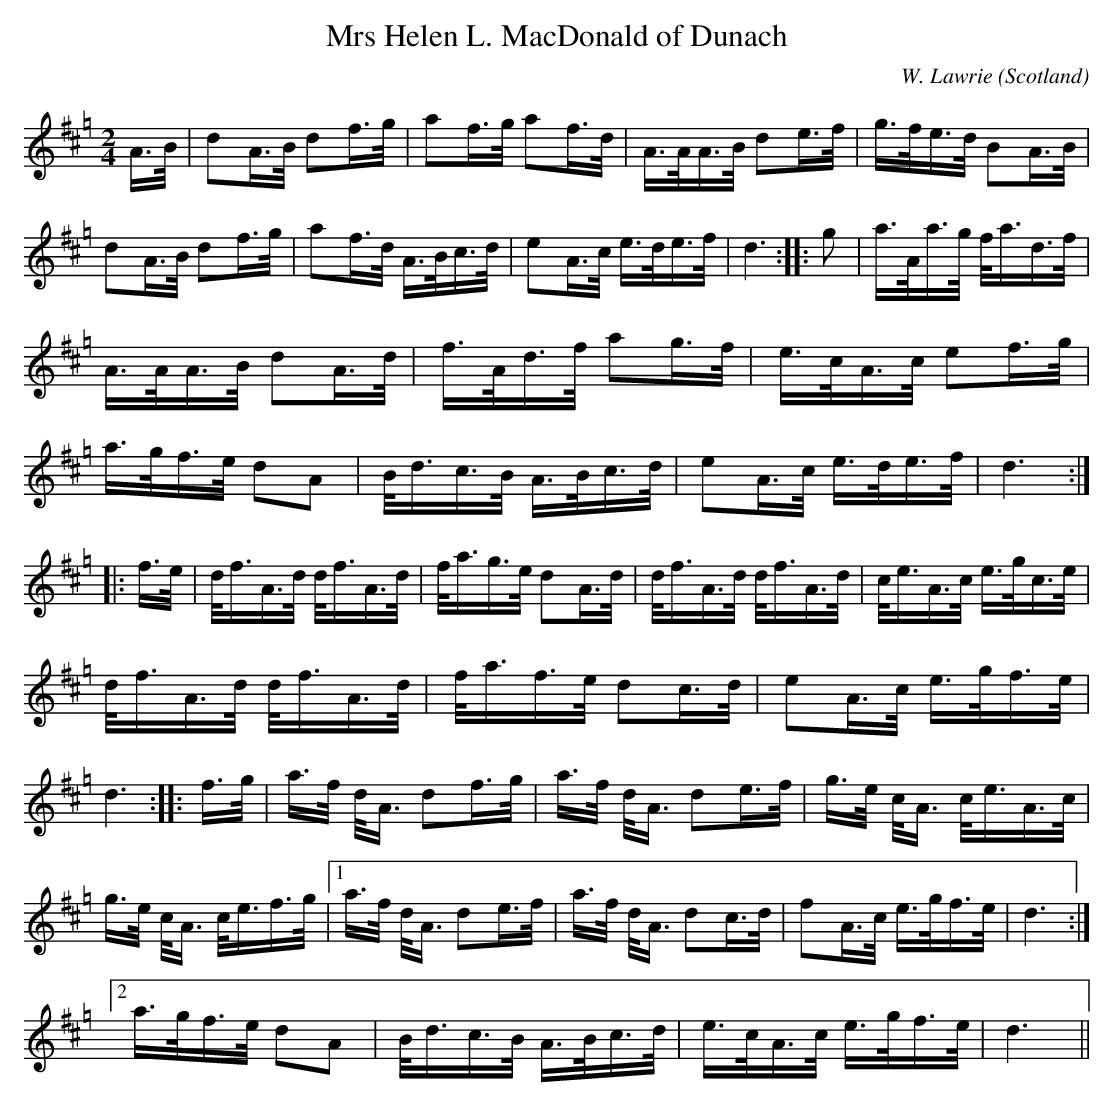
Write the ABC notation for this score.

X:1
T:Mrs Helen L. MacDonald of Dunach
O:Scotland
M:2/4
C:W. Lawrie
K:Hp
A>B|\
d2A>B d2f>g|a2f>g a2f>d|\
A>AA>B d2e>f|g>fe>d B2A>B|\
d2A>B d2f>g|a2f>d A>Bc>d|e2A>c e>de>f|d6::\
g2|\
a>Aa>g f<ad>f|A>AA>B d2A>d|\
f>Ad>f a2g>f|e>cA>c e2f>g|\
a>gf>e d2A2|B<dc>B A>Bc>d|e2A>c e>de>f|d6::
f>e|\
d<fA>d d<fA>d|f<ag>e d2A>d|\
d<fA>d d<fA>d|c<eA>c e>gc>e|\
d<fA>d d<fA>d|f<af>e d2c>d|e2A>c e>gf>e|d6::\
f>g|\
a>f d<A d2f>g|a>f d<A d2e>f|\
g>e c<A c<eA>c|g>e c<A c<ef>g|1\
a>f d<A d2e>f|a>f d<A d2c>d|f2A>c e>gf>e|d6:|2
a>gf>e d2A2|B<dc>B A>Bc>d|e>cA>c e>gf>e|d6||
